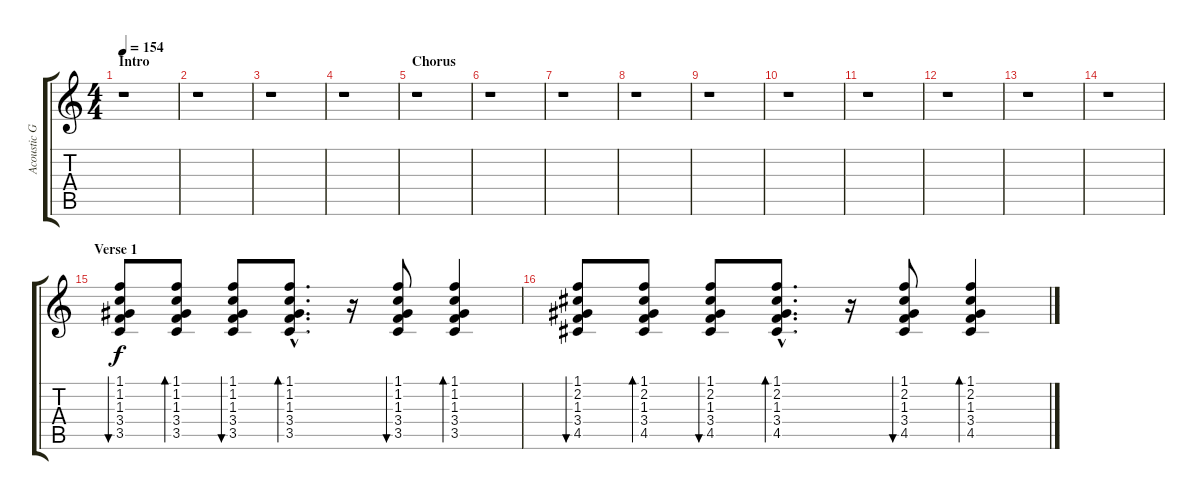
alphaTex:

\track ("Acoustic Guitar 1" "Acoustic G") {instrument acousticguitarsteel}
\staff {score tabs}
\tuning (E4 B3 G3 D3 A2 E2) {hide}
\ts (4 4)
\section ("" "Intro")
\tempo 154
\clef g2
\ks c
r.1{dy f instrument acousticguitarsteel} |
r.1 |
r.1 |
r.1 |
\section ("" "Chorus")
r.1 |
r.1 |
r.1 |
r.1 |
r.1 |
r.1 |
r.1 |
r.1 |
r.1 |
r.1 |
\section ("" "Verse 1")
(1.1 1.2 1.3 3.4 3.5).8{bu 60} (1.1 1.2 1.3 3.4 3.5).8{bd 60} (1.1 1.2 1.3 3.4 3.5).8{bu 60} (1.1{hac} 1.2{hac} 1.3{hac} 3.4{hac} 3.5{hac}).8{d bd 60} r.16 (1.1 1.2 1.3 3.4 3.5).8{bu 60} (1.1 1.2 1.3 3.4 3.5).4{bd 60} |
(1.1 2.2 1.3 3.4 4.5).8{bu 60} (1.1 2.2 1.3 3.4 4.5).8{bd 60} (1.1 2.2 1.3 3.4 4.5).8{bu 60} (1.1{hac} 2.2{hac} 1.3{hac} 3.4{hac} 4.5{hac}).8{d bd 60} r.16 (1.1 2.2 1.3 3.4 4.5).8{bu 60} (1.1 2.2 1.3 3.4 4.5).4{bd 60}
